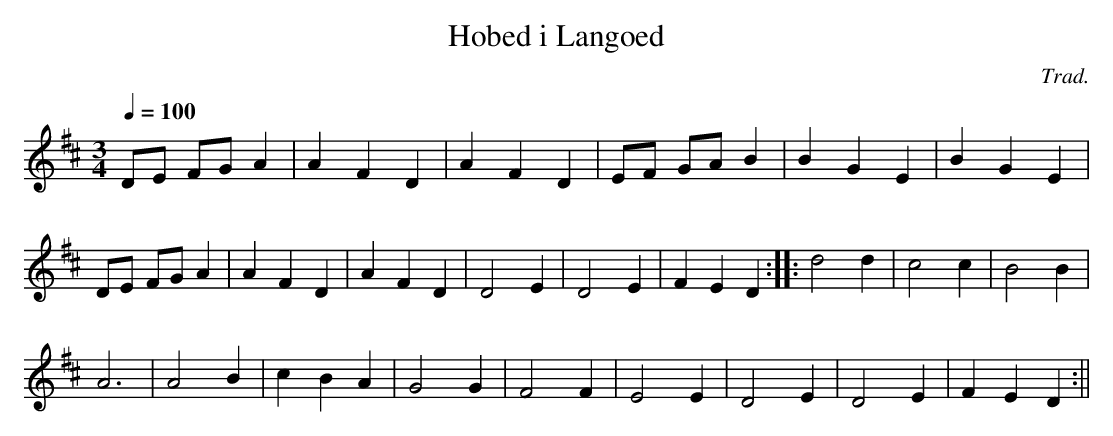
X:1
T:Hobed i Langoed
M:3/4
L:1/4
Q:100
C:Trad.
K:D
D/2E/2 F/2G/2 A | A F D | A F D | E/2F/2 G/2A/2 B | B G E | B G E |
D/2E/2 F/2G/2 A | A F D | A F D | D2 E | D2 E | F E D :||: d2 d | c2 c | B2 B|
A3 | A2 B | c B A | G2 G | F2 F | E2 E | D2 E | D2 E | F E D :||
